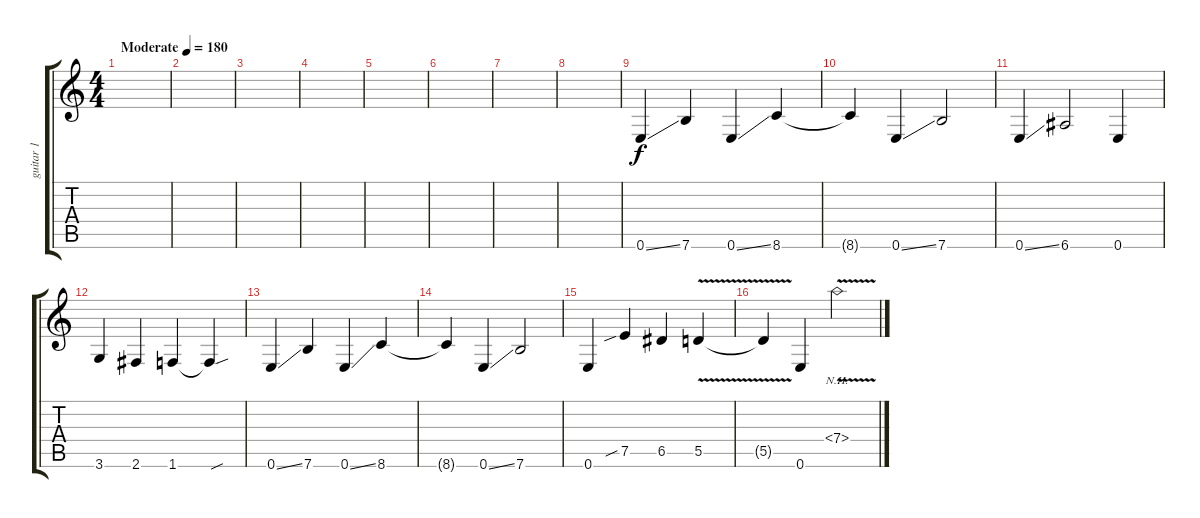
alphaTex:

\track ("guitar 1" "guitar 1") {instrument distortionguitar}
\staff {score tabs}
\tuning (E4 B3 G3 D3 A2 E2) {hide}
\ts (4 4)
\tempo (180 "Moderate")
\clef g2
\ks c
|
|
|
|
|
|
|
|
0.6{ss}.4 7.6.4 0.6{ss}.4 8.6.4 |
8.6{t}.4 0.6{ss}.4 7.6.2 |
0.6{ss}.4 6.6.2 0.6.4 |
3.6.4 2.6.4 1.6.4 1.6{sou t}.4 |
0.6{ss}.4 7.6.4 0.6{ss}.4 8.6.4 |
8.6{t}.4 0.6{ss}.4 7.6.2 |
0.6.4 7.5{sib}.4 6.5.4 5.5{v}.4 |
5.5{t}.4 0.6.4 7.4{nh v}.2
